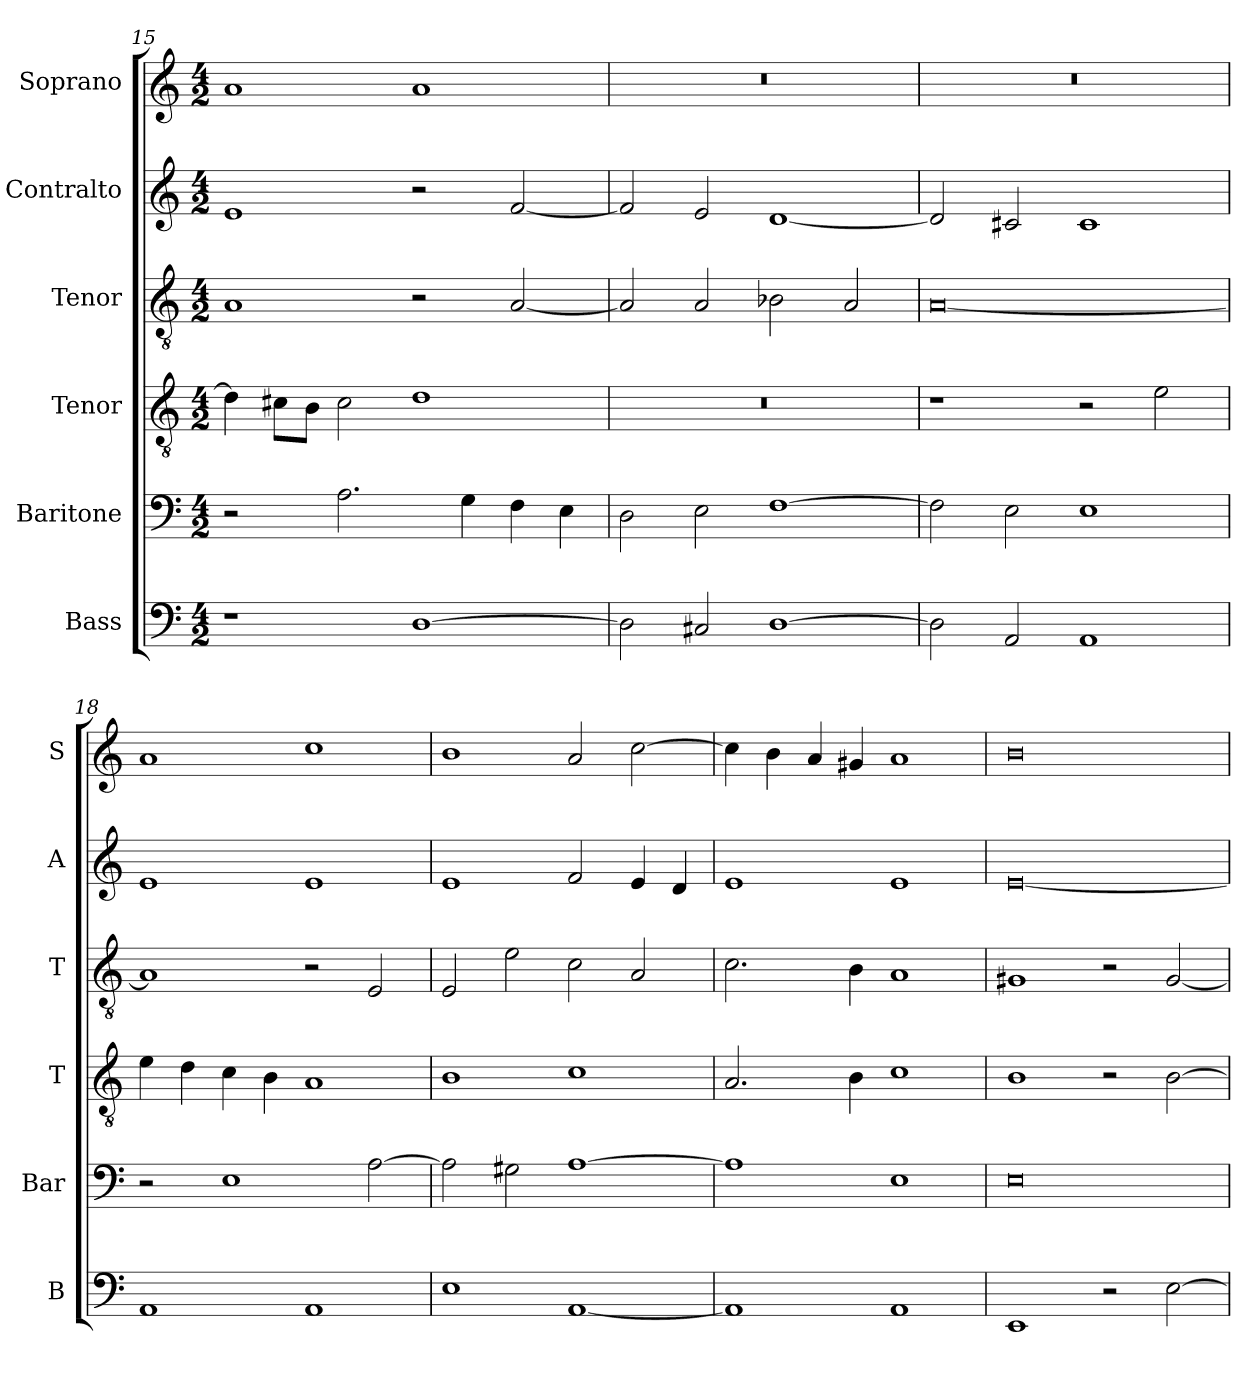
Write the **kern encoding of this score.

**kern	**kern	**kern	**kern	**kern	**kern
*part6	*part5	*part4	*part3	*part2	*part1
*staff6	*staff5	*staff4	*staff3	*staff2	*staff1
*I"Bass	*I"Baritone	*I"Tenor	*I"Tenor	*I"Contralto	*I"Soprano
*I'B	*I'Bar	*I'T	*I'T	*I'A	*I'S
*clefF4	*clefF4	*clefGv2	*clefGv2	*clefG2	*clefG2
*k[]	*k[]	*k[]	*k[]	*k[]	*k[]
*E:phr	*E:phr	*E:phr	*E:phr	*E:phr	*E:phr
*M4/2	*M4/2	*M4/2	*M4/2	*M4/2	*M4/2
=15	=15	=15	=15	=15	=15
1r	2r	4d]	1A	1e	1a
.	.	8c#X\L	.	.	.
.	.	8B\J	.	.	.
.	2.A	2c#	.	.	.
[1D	.	1d	2r	2r	1a
.	4G	.	.	.	.
.	4F	.	[2A	[2f	.
.	4E	.	.	.	.
=16	=16	=16	=16	=16	=16
2D]	2D	0r	2A]	2f]	0r
2C#X	2E	.	2A	2e	.
[1D	[1F	.	2B-X	[1d	.
.	.	.	2A	.	.
=17	=17	=17	=17	=17	=17
2D]	2F]	1r	[0A	2d]	0r
2AA	2E	.	.	2c#X	.
1AA	1E	2r	.	1c#	.
.	.	2e	.	.	.
=18	=18	=18	=18	=18	=18
1AA	2r	4e	1A]	1e	1a
.	.	4d	.	.	.
.	1E	4c	.	.	.
.	.	4B	.	.	.
1AA	.	1A	2r	1e	1cc
.	[2A	.	2E	.	.
=19	=19	=19	=19	=19	=19
1E	2A]	1B	2E	1e	1b
.	2G#X	.	2e	.	.
[1AA	[1A	1c	2c	2f	2a
.	.	.	2A	4e	[2cc
.	.	.	.	4d	.
=20	=20	=20	=20	=20	=20
1AA]	1A]	2.A	2.c	1e	4cc]
.	.	.	.	.	4b
.	.	.	.	.	4a
.	.	4B	4B	.	4g#X
1AA	1E	1c	1A	1e	1a
=21	=21	=21	=21	=21	=21
1EE	0E	1B	1G#X	[0e	0b
2r	.	2r	2r	.	.
[2E	.	[2B	[2G#	.	.
=	=	=	=	=	=
*-	*-	*-	*-	*-	*-
